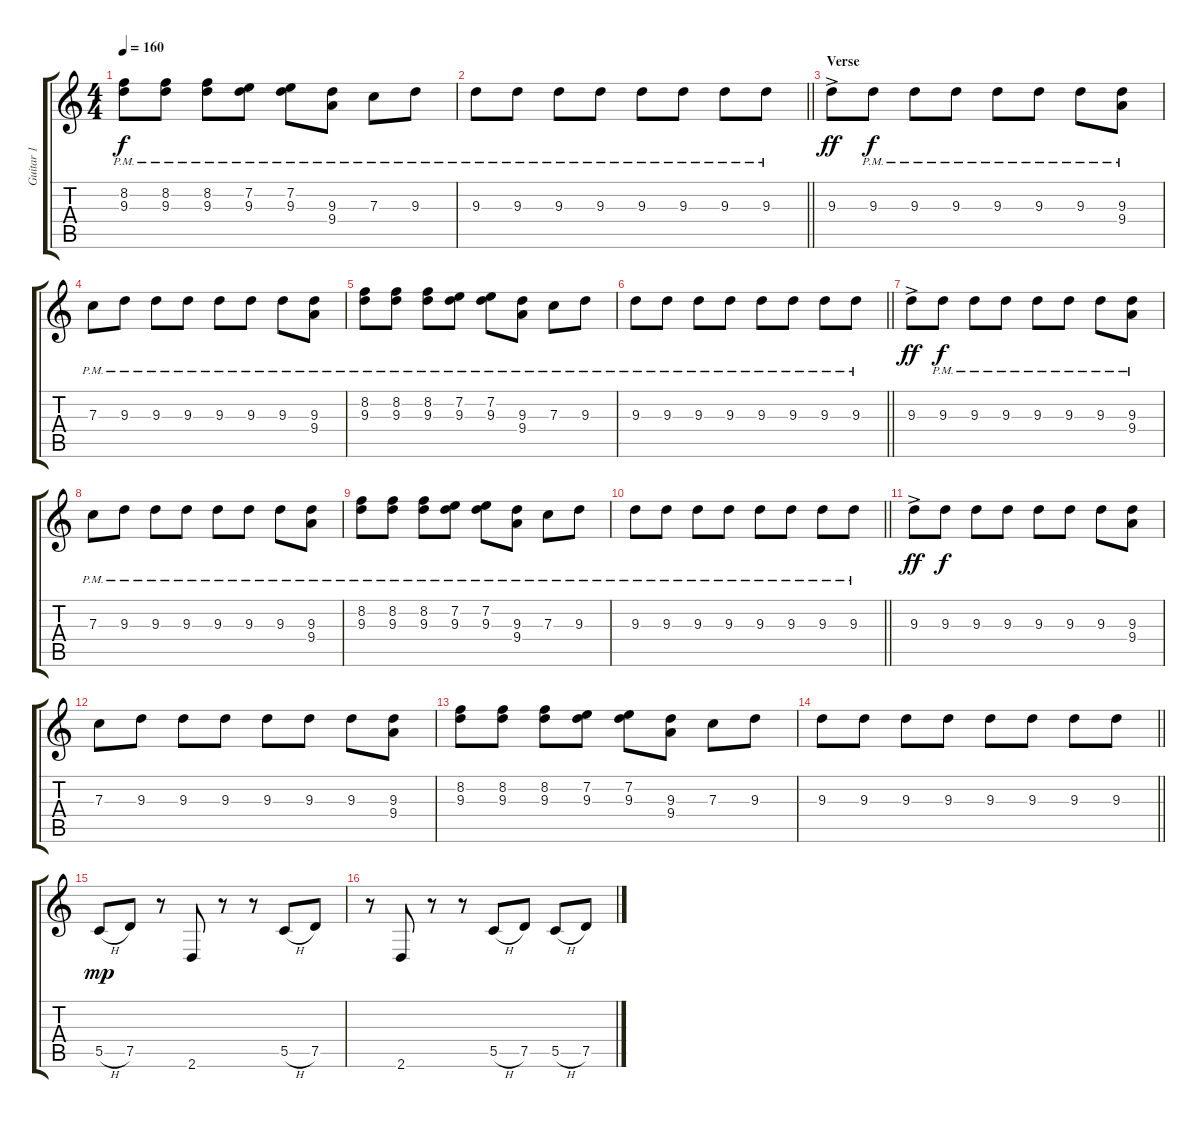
\track ("Guitar 1" "Guitar 1") {instrument overdrivenguitar}
\staff {score tabs}
\tuning (D4 A3 F3 C3 G2 C2) {hide}
\ts (4 4)
\tempo 160
\clef g2
\ks c
(8.2{pm} 9.3{pm}).8{dy f} (8.2{pm} 9.3{pm}).8 (8.2{pm} 9.3{pm}).8 (7.2{pm} 9.3{pm}).8 (7.2{pm} 9.3{pm}).8 (9.3{pm} 9.4{pm}).8 7.3{pm}.8 9.3{pm}.8 |
\barLineRight lightlight
9.3{pm}.8 9.3{pm}.8 9.3{pm}.8 9.3{pm}.8 9.3{pm}.8 9.3{pm}.8 9.3{pm}.8 9.3{pm}.8 |
\section ("" "Verse")
9.3{ac}.8{dy ff} 9.3{pm}.8{dy f} 9.3{pm}.8 9.3{pm}.8 9.3{pm}.8 9.3{pm}.8 9.3{pm}.8 (9.3{pm} 9.4{pm}).8 |
7.3{pm}.8 9.3{pm}.8 9.3{pm}.8 9.3{pm}.8 9.3{pm}.8 9.3{pm}.8 9.3{pm}.8 (9.3{pm} 9.4{pm}).8 |
(8.2{pm} 9.3{pm}).8 (8.2{pm} 9.3{pm}).8 (8.2{pm} 9.3{pm}).8 (7.2{pm} 9.3{pm}).8 (7.2{pm} 9.3{pm}).8 (9.3{pm} 9.4{pm}).8 7.3{pm}.8 9.3{pm}.8 |
\barLineRight lightlight
9.3{pm}.8 9.3{pm}.8 9.3{pm}.8 9.3{pm}.8 9.3{pm}.8 9.3{pm}.8 9.3{pm}.8 9.3{pm}.8 |
9.3{ac}.8{dy ff volume 4 instrument overdrivenguitar} 9.3{pm}.8{dy f} 9.3{pm}.8 9.3{pm}.8 9.3{pm}.8 9.3{pm}.8 9.3{pm}.8 (9.3{pm} 9.4{pm}).8 |
7.3{pm}.8 9.3{pm}.8 9.3{pm}.8 9.3{pm}.8 9.3{pm}.8 9.3{pm}.8 9.3{pm}.8 (9.3{pm} 9.4{pm}).8 |
(8.2{pm} 9.3{pm}).8 (8.2{pm} 9.3{pm}).8 (8.2{pm} 9.3{pm}).8 (7.2{pm} 9.3{pm}).8 (7.2{pm} 9.3{pm}).8 (9.3{pm} 9.4{pm}).8 7.3{pm}.8 9.3{pm}.8 |
\barLineRight lightlight
9.3{pm}.8 9.3{pm}.8 9.3{pm}.8 9.3{pm}.8 9.3{pm}.8 9.3{pm}.8 9.3{pm}.8 9.3{pm}.8 |
9.3{ac}.8{dy ff volume 8 instrument overdrivenguitar} 9.3.8{dy f} 9.3.8 9.3.8 9.3.8 9.3.8 9.3.8 (9.3 9.4).8 |
7.3.8 9.3.8 9.3.8 9.3.8 9.3.8 9.3.8 9.3.8 (9.3 9.4).8 |
(8.2 9.3).8 (8.2 9.3).8 (8.2 9.3).8 (7.2 9.3).8 (7.2 9.3).8 (9.3 9.4).8 7.3.8 9.3.8 |
\barLineRight lightlight
9.3.8 9.3.8 9.3.8 9.3.8 9.3.8 9.3.8 9.3.8 9.3.8 |
5.5{h}.8{dy mp volume 13 instrument overdrivenguitar} 7.5.8 r.8 2.6.8 r.8 r.8 5.5{h}.8 7.5.8 |
r.8 2.6.8 r.8 r.8 5.5{h}.8 7.5.8 5.5{h}.8 7.5.8
